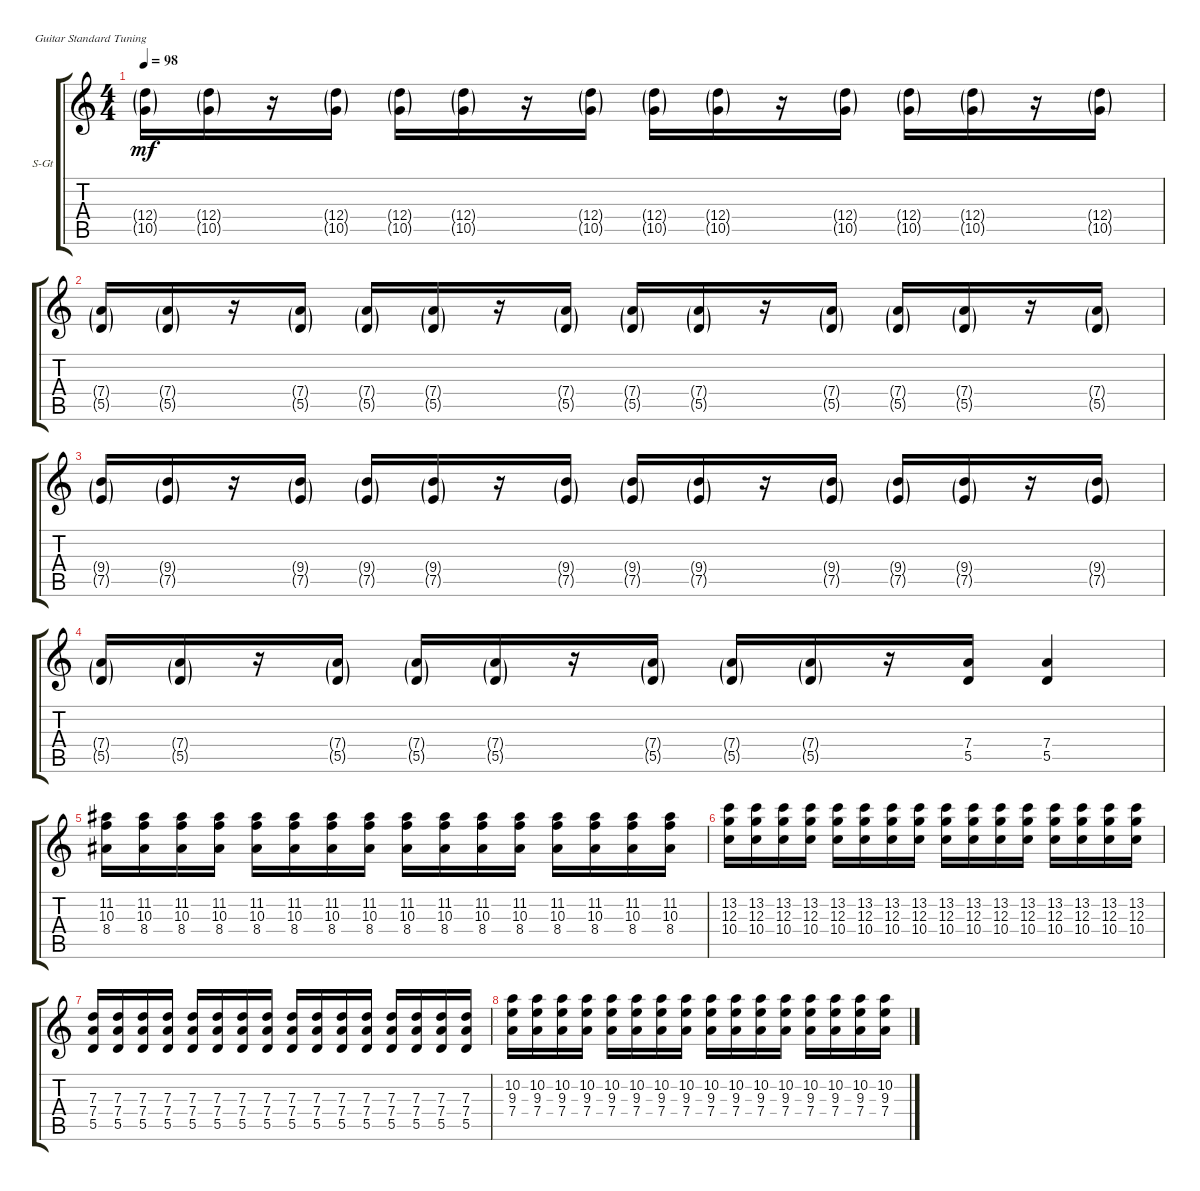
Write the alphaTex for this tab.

\defaultSystemsLayout 4
\bracketExtendMode groupsimilarinstruments
\firstSystemTrackNameOrientation horizontal
\otherSystemsTrackNameOrientation horizontal
\track ("Steel Guitar" "S-Gt") {instrument acousticguitarsteel}
\staff {score tabs}
\tuning (E4 B3 G3 D3 A2 E2)
\ts (4 4)
\tempo 98
\clef g2
\ks c
(10.5{g} 12.4{g}).16{dy mf} (10.5{g} 12.4{g}).16 r.16 (12.4{g} 10.5{g}).16 (12.4{g} 10.5{g}).16 (12.4{g} 10.5{g}).16 r.16 (10.5{g} 12.4{g}).16 (10.5{g} 12.4{g}).16 (10.5{g} 12.4{g}).16 r.16 (12.4{g} 10.5{g}).16 (12.4{g} 10.5{g}).16 (12.4{g} 10.5{g}).16 r.16 (10.5{g} 12.4{g}).16 |
(5.5{g} 7.4{g}).16 (5.5{g} 7.4{g}).16 r.16 (5.5{g} 7.4{g}).16 (5.5{g} 7.4{g}).16 (5.5{g} 7.4{g}).16 r.16 (5.5{g} 7.4{g}).16 (5.5{g} 7.4{g}).16 (5.5{g} 7.4{g}).16 r.16 (5.5{g} 7.4{g}).16 (5.5{g} 7.4{g}).16 (5.5{g} 7.4{g}).16 r.16 (5.5{g} 7.4{g}).16 |
(7.5{g} 9.4{g}).16 (7.5{g} 9.4{g}).16 r.16 (7.5{g} 9.4{g}).16 (7.5{g} 9.4{g}).16 (7.5{g} 9.4{g}).16 r.16 (9.4{g} 7.5{g}).16 (9.4{g} 7.5{g}).16 (9.4{g} 7.5{g}).16 r.16 (7.5{g} 9.4{g}).16 (9.4{g} 7.5{g}).16 (7.5{g} 9.4{g}).16 r.16 (7.5{g} 9.4{g}).16 |
(5.5{g} 7.4{g}).16 (5.5{g} 7.4{g}).16 r.16 (5.5{g} 7.4{g}).16 (5.5{g} 7.4{g}).16 (5.5{g} 7.4{g}).16 r.16 (7.4{g} 5.5{g}).16 (7.4{g} 5.5{g}).16 (7.4{g} 5.5{g}).16 r.16 (5.5 7.4).16 (7.4 5.5).4 |
(8.4 10.3 11.2).16 (8.4 10.3 11.2).16 (8.4 10.3 11.2).16 (8.4 10.3 11.2).16 (8.4 10.3 11.2).16 (8.4 10.3 11.2).16 (8.4 10.3 11.2).16 (8.4 10.3 11.2).16 (8.4 10.3 11.2).16 (8.4 10.3 11.2).16 (8.4 10.3 11.2).16 (8.4 10.3 11.2).16 (8.4 10.3 11.2).16 (8.4 10.3 11.2).16 (8.4 10.3 11.2).16 (8.4 10.3 11.2).16 |
(10.4 12.3 13.2).16 (10.4 12.3 13.2).16 (10.4 12.3 13.2).16 (10.4 12.3 13.2).16 (10.4 12.3 13.2).16 (10.4 12.3 13.2).16 (10.4 12.3 13.2).16 (10.4 12.3 13.2).16 (10.4 12.3 13.2).16 (10.4 12.3 13.2).16 (10.4 12.3 13.2).16 (10.4 12.3 13.2).16 (10.4 12.3 13.2).16 (10.4 12.3 13.2).16 (10.4 12.3 13.2).16 (10.4 12.3 13.2).16 |
(5.5 7.4 7.3).16 (5.5 7.4 7.3).16 (5.5 7.4 7.3).16 (5.5 7.4 7.3).16 (5.5 7.4 7.3).16 (5.5 7.4 7.3).16 (5.5 7.4 7.3).16 (5.5 7.4 7.3).16 (5.5 7.4 7.3).16 (5.5 7.4 7.3).16 (5.5 7.4 7.3).16 (5.5 7.4 7.3).16 (5.5 7.4 7.3).16 (5.5 7.4 7.3).16 (5.5 7.4 7.3).16 (5.5 7.4 7.3).16 |
(7.4 9.3 10.2).16 (7.4 9.3 10.2).16 (7.4 9.3 10.2).16 (7.4 9.3 10.2).16 (7.4 9.3 10.2).16 (7.4 9.3 10.2).16 (7.4 9.3 10.2).16 (7.4 9.3 10.2).16 (7.4 9.3 10.2).16 (7.4 9.3 10.2).16 (7.4 9.3 10.2).16 (7.4 9.3 10.2).16 (7.4 9.3 10.2).16 (7.4 9.3 10.2).16 (7.4 9.3 10.2).16 (7.4 9.3 10.2).16
